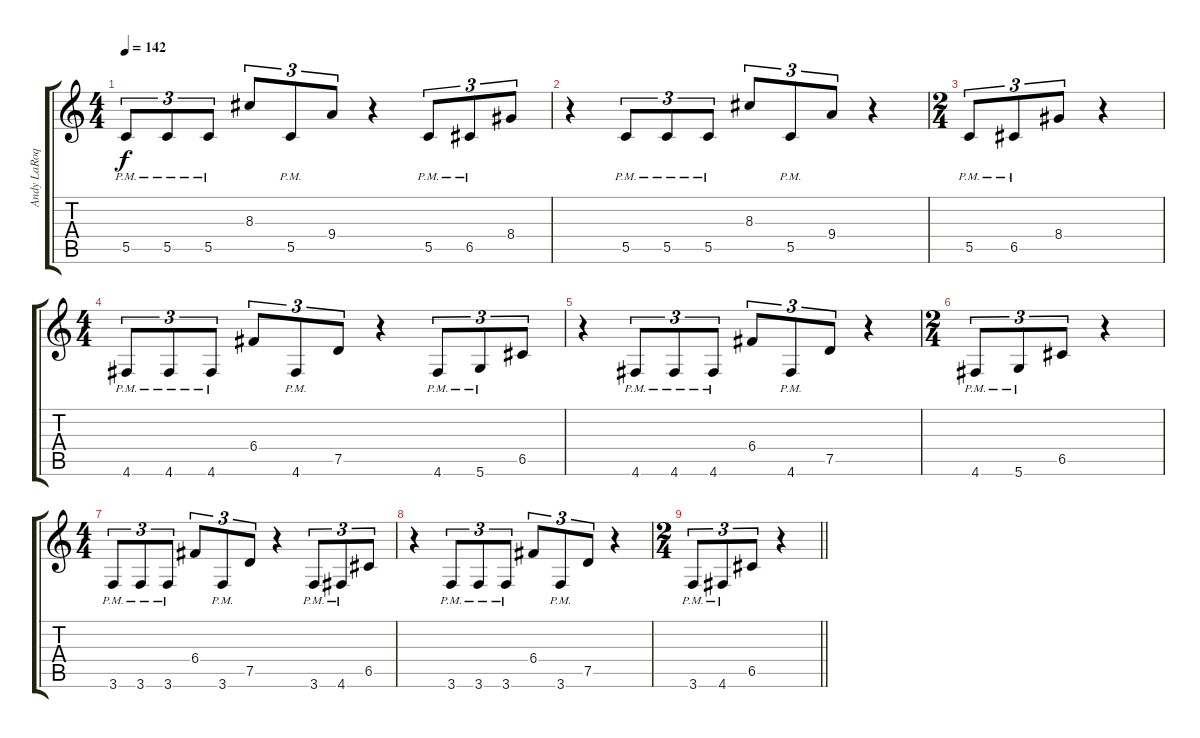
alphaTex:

\track ("Andy LaRoque" "Andy LaRoq") {instrument distortionguitar}
\staff {score tabs}
\tuning (D4 A3 F3 C3 G2 D2) {hide}
\ts (4 4)
\tempo 142
\clef g2
\ks c
5.5{pm}.8{tu (3 2) dy f} 5.5{pm}.8{tu (3 2)} 5.5{pm}.8{tu (3 2)} 8.3.8{tu (3 2)} 5.5{pm}.8{tu (3 2)} 9.4.8{tu (3 2)} r.4 5.5{pm}.8{tu (3 2)} 6.5{pm}.8{tu (3 2)} 8.4.8{tu (3 2)} |
r.4 5.5{pm}.8{tu (3 2)} 5.5{pm}.8{tu (3 2)} 5.5{pm}.8{tu (3 2)} 8.3.8{tu (3 2)} 5.5{pm}.8{tu (3 2)} 9.4.8{tu (3 2)} r.4 |
\ts (2 4)
5.5{pm}.8{tu (3 2)} 6.5{pm}.8{tu (3 2)} 8.4.8{tu (3 2)} r.4 |
\ts (4 4)
4.6{pm}.8{tu (3 2)} 4.6{pm}.8{tu (3 2)} 4.6{pm}.8{tu (3 2)} 6.4.8{tu (3 2)} 4.6{pm}.8{tu (3 2)} 7.5.8{tu (3 2)} r.4 4.6{pm}.8{tu (3 2)} 5.6{pm}.8{tu (3 2)} 6.5.8{tu (3 2)} |
r.4 4.6{pm}.8{tu (3 2)} 4.6{pm}.8{tu (3 2)} 4.6{pm}.8{tu (3 2)} 6.4.8{tu (3 2)} 4.6{pm}.8{tu (3 2)} 7.5.8{tu (3 2)} r.4 |
\ts (2 4)
4.6{pm}.8{tu (3 2)} 5.6{pm}.8{tu (3 2)} 6.5.8{tu (3 2)} r.4 |
\ts (4 4)
3.6{pm}.8{tu (3 2)} 3.6{pm}.8{tu (3 2)} 3.6{pm}.8{tu (3 2)} 6.4.8{tu (3 2)} 3.6{pm}.8{tu (3 2)} 7.5.8{tu (3 2)} r.4 3.6{pm}.8{tu (3 2)} 4.6{pm}.8{tu (3 2)} 6.5.8{tu (3 2)} |
r.4 3.6{pm}.8{tu (3 2)} 3.6{pm}.8{tu (3 2)} 3.6{pm}.8{tu (3 2)} 6.4.8{tu (3 2)} 3.6{pm}.8{tu (3 2)} 7.5.8{tu (3 2)} r.4 |
\ts (2 4)
\barLineRight lightlight
3.6{pm}.8{tu (3 2)} 4.6{pm}.8{tu (3 2)} 6.5.8{tu (3 2)} r.4
